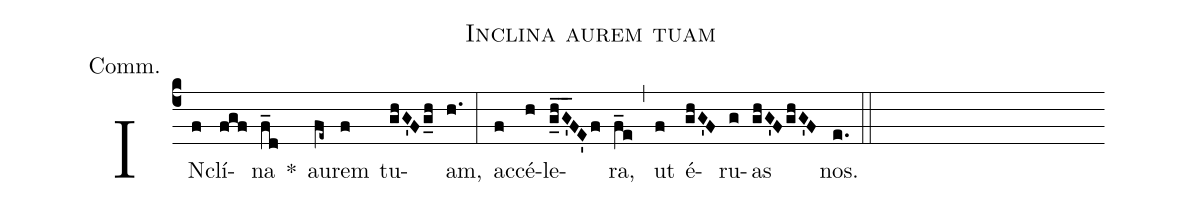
name:Inclina aurem tuam;
annotation:Comm.;
mode:4;
office-part:Communion;
%%
(c4) IN(f)clí(fgf)na(f_d) *()
au(fe~)rem(f) tu(ghG'F/g_h)am,(h.) (:)
ac(f)cé(h)le(ghG'___FE'f)ra,(f_e) (,)
ut(f) é(ghG'F)ru(g)as(ghG'F/ghG'F) nos.(e.) (::)
